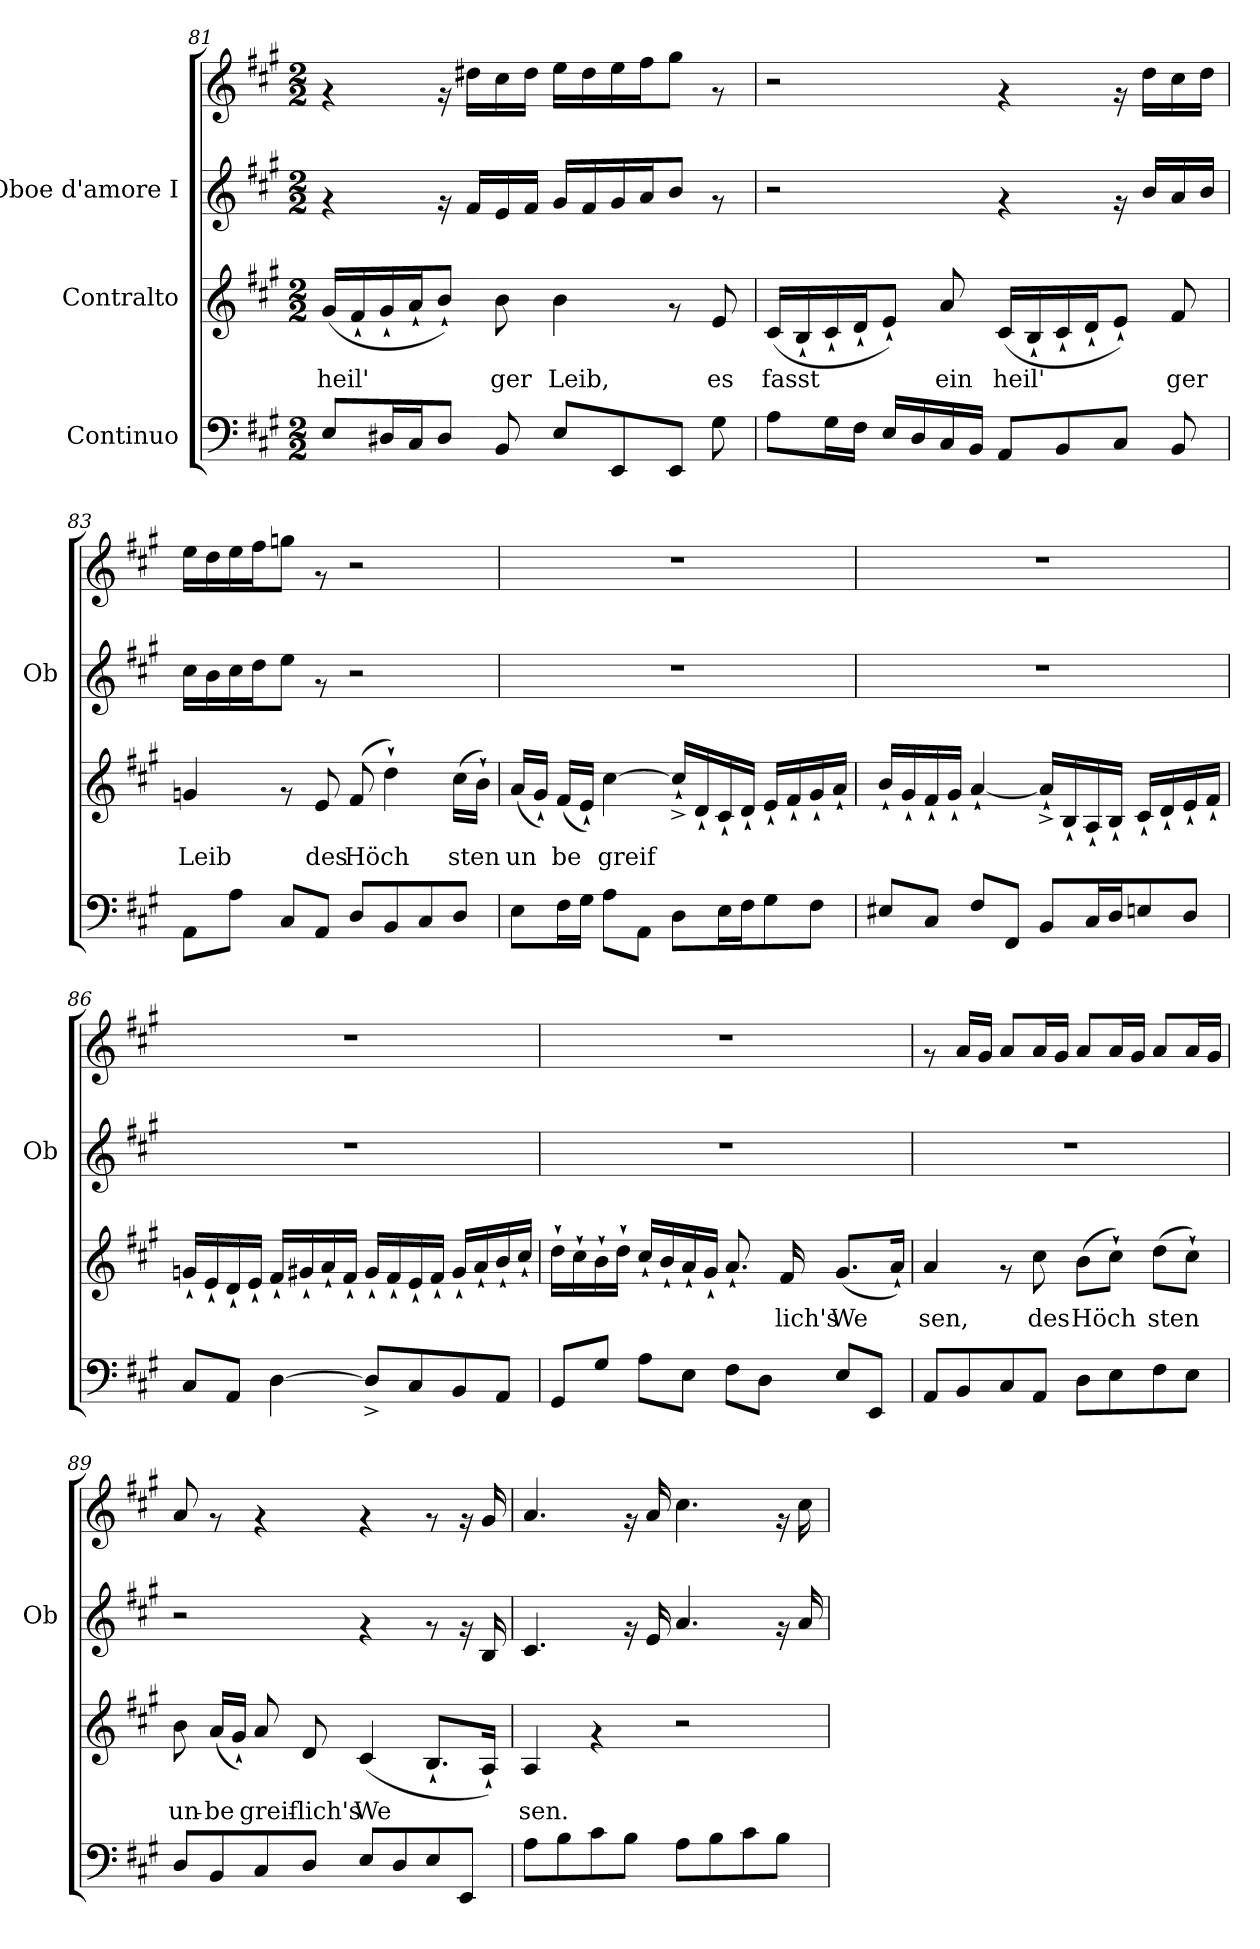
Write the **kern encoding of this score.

**kern	**kern	**text	**kern	**kern
*part3	*part2	*part2	*part1	*part1
*staff4	*staff3	*staff3	*staff2	*staff1
*I"Continuo	*I"Contralto	*	*I"Oboe d'amore I	*
*	*	*	*I'Ob	*
*clefF4	*clefG2	*	*clefG2	*clefG2
*k[f#c#g#]	*k[f#c#g#]	*	*k[f#c#g#]	*k[f#c#g#]
*A:	*A:	*	*A:	*A:
*M2/2	*M2/2	*	*M2/2	*M2/2
=81	=81	=81	=81	=81
!	!	!LO:LY:b:cj	!	!
8E/L	(>16g#/L	heil'-	4rf	4rf
!	!	!LO:LY:b:cj	!	!
.	16f#`</	-	.	.
!	!	!LO:LY:b:cj	!	!
16D#X/	16g#`</	.	.	.
!	!	!LO:LY:b:cj	!	!
16C#/	16a`</	.	.	.
!	!	!LO:LY:b:cj	!	!
8D#/J	8b`</J)	.	16rf	16rf
.	.	.	16f#/L	16dd#X\L
!	!	!LO:LY:b:cj	!	!
8BB/	8b\	ger	16e/	16cc#\
.	.	.	16f#/J	16dd#\J
!	!	!LO:LY:b:cj	!	!
8E/L	4b\	Leib,	16g#/L	16ee\L
.	.	.	16f#/	16dd#\
8EE/	.	.	16g#/	16ee\
.	.	.	16a/	16ff#\
8EE/J	8rf	.	8b/J	8gg#\J
!	!	!LO:LY:b:cj	!	!
8G#\	8e/	es	8rf	8rf
!!LO:PB:g=z
=82	=82	=82	=82	=82
!	!	!LO:LY:b:cj	!	!
8A\L	(>16c#/L	fasst	2r	2r
!	!	!LO:LY:b:cj	!	!
.	16B`</	.	.	.
!	!	!LO:LY:b:cj	!	!
16G#\	16c#`</	.	.	.
!	!	!LO:LY:b:cj	!	!
16F#\J	16d`</	.	.	.
!	!	!LO:LY:b:cj	!	!
16E/L	8e`</J)	.	.	.
16D/	.	.	.	.
!	!	!LO:LY:b:cj	!	!
16C#/	8a/	ein	.	.
16BB/J	.	.	.	.
!	!	!LO:LY:b:cj	!	!
8AA/L	(>16c#/L	heil'-	4rf	4rf
!	!	!LO:LY:b:cj	!	!
.	16B`</	-	.	.
!	!	!LO:LY:b:cj	!	!
8BB/	16c#`</	.	.	.
!	!	!LO:LY:b:cj	!	!
.	16d`</	.	.	.
!	!	!LO:LY:b:cj	!	!
8C#/J	8e`</J)	.	16rf	16rf
.	.	.	16b/L	16dd\L
!	!	!LO:LY:b:cj	!	!
8BB/	8f#/	ger	16a/	16cc#\
.	.	.	16b/J	16dd\J
=83	=83	=83	=83	=83
!	!	!LO:LY:b:cj	!	!
8AA\L	4gn/	Leib	16cc#\L	16ee\L
.	.	.	16b\	16dd\
8A\J	.	.	16cc#\	16ee\
.	.	.	16dd\	16ff#\
8C#/L	8rf	.	8ee\J	8ggn\J
!	!	!LO:LY:b:cj	!	!
8AA/J	8e/	des	8rf	8rf
!	!	!LO:LY:b:cj	!	!
8D/L	(>8f#/	Höch-	2r	2r
!	!	!LO:LY:b:cj	!	!
8BB/	4dd`>\)	-	.	.
8C#/	.	.	.	.
!	!	!LO:LY:b:cj	!	!
8D/J	(>16cc#\L	sten	.	.
!	!	!LO:LY:b:cj	!	!
.	16b`>\J)	.	.	.
!!LO:LB:g=z
=84	=84	=84	=84	=84
!	!	!LO:LY:b:cj	!	!
8E\L	(>16a/L	un-	1r	1r
!	!	!LO:LY:b:cj	!	!
.	16g#`</J)	-	.	.
!	!	!LO:LY:b:cj	!	!
16F#\	(>16f#/L	be-	.	.
!	!	!LO:LY:b:cj	!	!
16G#\J	16e`</J)	-	.	.
!	!	!LO:LY:b:cj	!	!
8A\L	[>4cc#\	greif-	.	.
8AA\J	.	.	.	.
!	!	!LO:LY:b:cj	!	!
8D\L	16cc#^>`</L]	--	.	.
!	!	!LO:LY:b:cj	!	!
.	16d`</	--	.	.
!	!	!LO:LY:b:cj	!	!
16E\	16c#`</	--	.	.
!	!	!LO:LY:b:cj	!	!
16F#\	16d`</J	--	.	.
!	!	!LO:LY:b:cj	!	!
8G#\	16e`</L	--	.	.
!	!	!LO:LY:b:cj	!	!
.	16f#`</	--	.	.
!	!	!LO:LY:b:cj	!	!
8F#\J	16g#`</	--	.	.
!	!	!LO:LY:b:cj	!	!
.	16a`</J	--	.	.
=85	=85	=85	=85	=85
8E#X/L	16b`</L	.	1r	1r
.	16g#`</	.	.	.
8C#/J	16f#`</	.	.	.
.	16g#`</J	.	.	.
8F#/L	[<4a`</	.	.	.
8FF#/J	.	.	.	.
8BB/L	16a^>`</L]	.	.	.
.	16B`</	.	.	.
16C#/	16A`</	.	.	.
16D/	16B`</J	.	.	.
8En/	16c#`</L	.	.	.
.	16d`</	.	.	.
8D/J	16e`</	.	.	.
.	16f#`</J	.	.	.
!!LO:LB:g=z
=86	=86	=86	=86	=86
8C#/L	16gn`</L	.	1r	1r
.	16e`</	.	.	.
8AA/J	16d`</	.	.	.
.	16e`</J	.	.	.
[>4D\	16f#`</L	.	.	.
.	16g#X`</	.	.	.
.	16a`</	.	.	.
.	16f#`</J	.	.	.
8D^</L]	16g#`</L	.	.	.
.	16f#`</	.	.	.
8C#/	16e`</	.	.	.
.	16f#`</J	.	.	.
8BB/	16g#`</L	.	.	.
.	16a`</	.	.	.
8AA/J	16b`</	.	.	.
.	16cc#`</J	.	.	.
=87	=87	=87	=87	=87
!	!	!LO:LY:b:cj	!	!
8GG#/L	16dd`>\L	-	1r	1r
!	!	!LO:LY:b:cj	!	!
.	16cc#`>\	.	.	.
!	!	!LO:LY:b:cj	!	!
8G#/J	16b`>\	.	.	.
!	!	!LO:LY:b:cj	!	!
.	16dd`>\J	.	.	.
!	!	!LO:LY:b:cj	!	!
8A\L	16cc#`</L	.	.	.
!	!	!LO:LY:b:cj	!	!
.	16b`</	.	.	.
!	!	!LO:LY:b:cj	!	!
8E\J	16a`</	.	.	.
!	!	!LO:LY:b:cj	!	!
.	16g#`</J	.	.	.
!	!	!LO:LY:b:cj	!	!
8F#\L	8.a`</	.	.	.
8D\J	.	.	.	.
!	!	!LO:LY:b:cj	!	!
.	16f#/	lich's	.	.
!	!	!LO:LY:b:cj	!	!
8E/L	(>8.g#/L	We-	.	.
8EE/J	.	.	.	.
!	!	!LO:LY:b:cj	!	!
.	16a`</J)	--	.	.
!!LO:PB:g=z
=88	=88	=88	=88	=88
!	!	!LO:LY:b:cj	!	!
8AA/L	4a/	-sen,	1r	8rf
8BB/	.	.	.	16a/L
.	.	.	.	16g#/J
8C#/	8rf	.	.	8a/L
!	!	!LO:LY:b:cj	!	!
8AA/J	8cc#\	des	.	16a/
.	.	.	.	16g#/J
!	!	!LO:LY:b:cj	!	!
8D\L	(>8b\L	Höch-	.	8a/L
!	!	!LO:LY:b:cj	!	!
8E\	8cc#`>\J)	-	.	16a/
.	.	.	.	16g#/J
!	!	!LO:LY:b:cj	!	!
8F#\	(>8dd\L	sten	.	8a/L
!	!	!LO:LY:b:cj	!	!
8E\J	8cc#`>\J)	.	.	16a/
.	.	.	.	16g#/J
=89	=89	=89	=89	=89
!	!	!LO:LY:b:cj	!	!
8D/L	8b\	un-	2r	8a/
!	!	!LO:LY:b:cj	!	!
8BB/	(>16a/L	-be-	.	8rf
!	!	!LO:LY:b:cj	!	!
.	16g#`</J)	-	.	.
!	!	!LO:LY:b:cj	!	!
8C#/	8a/	greif-	.	4rf
!	!	!LO:LY:b:cj	!	!
8D/J	8d/	-lich's	.	.
!	!	!LO:LY:b:cj	!	!
8E/L	(>4c#/	We-	4rf	4rf
8D/	.	.	.	.
!	!	!LO:LY:b:cj	!	!
8E/	8.B`</L	--	8rf	8rf
8EE/J	.	.	16rf	16rf
!	!	!LO:LY:b:cj	!	!
.	16A`</J)	--	16B/	16g#/
=90	=90	=90	=90	=90
!	!	!LO:LY:b:cj	!	!
8A\L	4A/	-sen.	4.c#/	4.a/
8B\	.	.	.	.
8c#\	4rf	.	.	.
8B\J	.	.	16rf	16rf
.	.	.	16e/	16a/
8A\L	2r	.	4.a/	4.cc#\
8B\	.	.	.	.
8c#\	.	.	.	.
8B\J	.	.	16rf	16rf
.	.	.	16a/	16cc#\
=	=	=	=	=
*-	*-	*-	*-	*-
